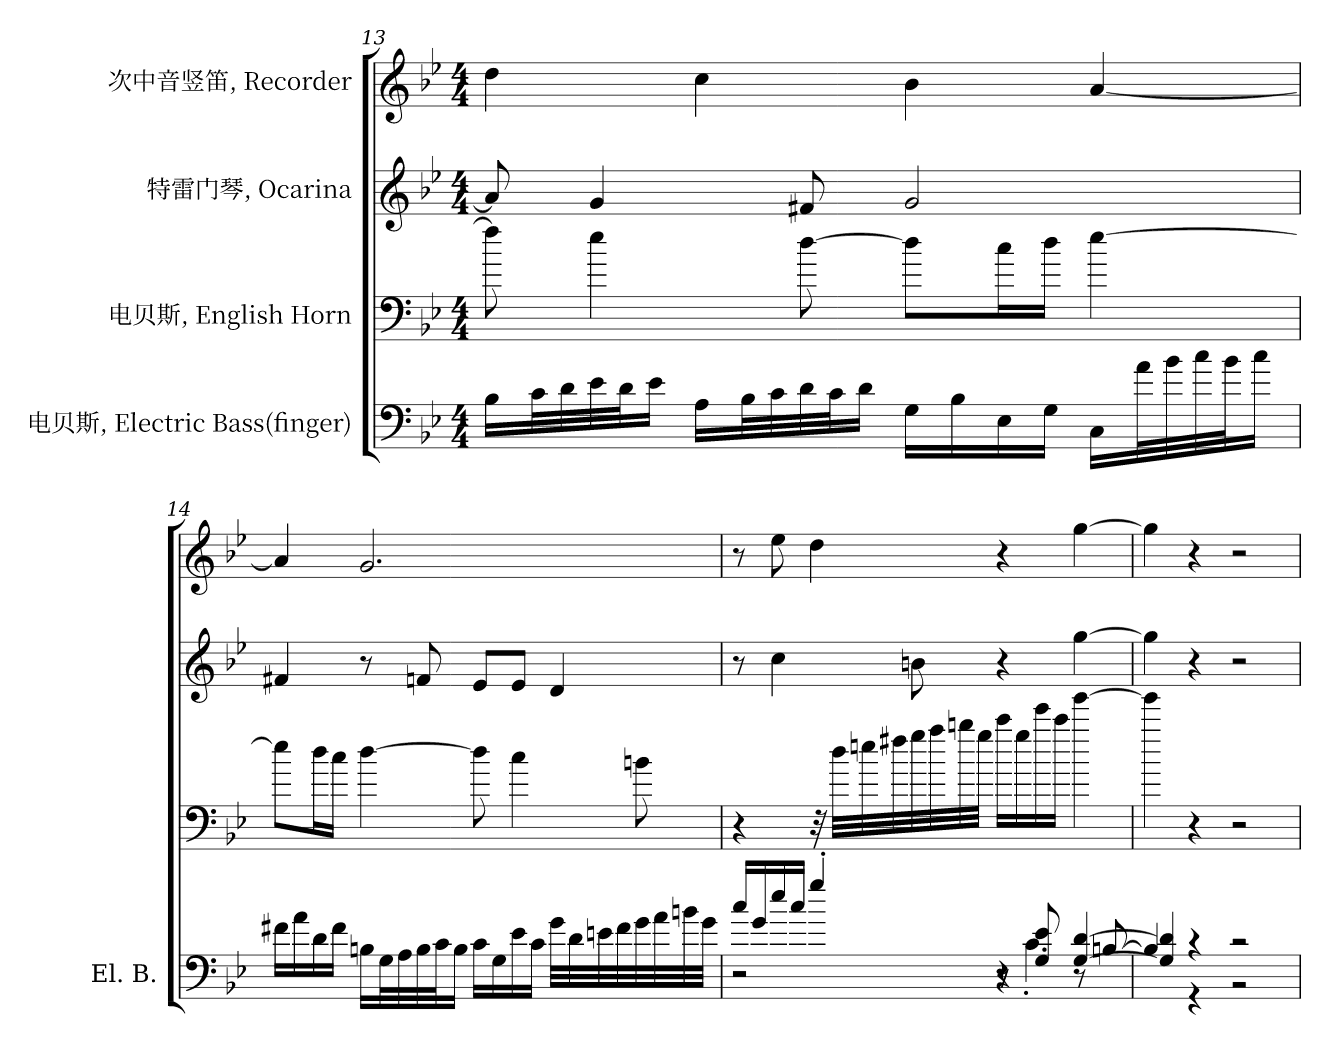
**kern	**kern	**kern	**kern
*part4	*part3	*part2	*part1
*staff4	*staff3	*staff2	*staff1
*I"电贝斯, Electric Bass(finger)	*I"电贝斯, English Horn	*I"特雷门琴, Ocarina	*I"次中音竖笛, Recorder
*I'El. B.	*	*	*
!!LO:PB:g=z
*clefF4	*clefF4	*clefG2	*clefG2
*ITrd7c12	*ITrd7c12	*	*
*k[b-e-]	*k[b-e-]	*k[b-e-]	*k[b-e-]
*M4/4	*M4/4	*M4/4	*M4/4
=13	=13	=13	=13
16BB-\LL	8f\]	8a/]	4dd\
32C\L	.	.	.
32D\	.	.	.
32E-\	4e-\	4g/	.
32D\J	.	.	.
16E-\JJ	.	.	.
16AA\LL	.	.	4cc\
32BB-\L	.	.	.
32C\	.	.	.
32D\	[8d\	8f#X/	.
32C\J	.	.	.
16D\JJ	.	.	.
16GG\LL	8d\L]	2g/	4b-\
16BB-\	.	.	.
16EE-\	16c\L	.	.
16GG\JJ	16d\JJ	.	.
16CC\LL	[4e-\	.	[4a/
32A\L	.	.	.
32B-\	.	.	.
32c\	.	.	.
32B-\J	.	.	.
16c\JJ	.	.	.
!!LO:LB:g=z
=14	=14	=14	=14
16F#X\LL	8e-\L]	4f#X/	4a/]
16A\	.	.	.
16D\	16d\L	.	.
16F#\JJ	16c\JJ	.	.
16BBn\LL	[4d\	8r	2.g/
32GG\L	.	.	.
32AA\	.	.	.
32BB\	.	8fn/	.
32C\J	.	.	.
16BB\JJ	.	.	.
16C\LL	8d\]	8e-/L	.
16GG\	.	.	.
16E-\	4c\	8e-/J	.
16C\JJ	.	.	.
32G\LLL	.	4d/	.
32D\	.	.	.
32En\	.	.	.
32F#\	.	.	.
32G\	8Bn\	.	.
32A\	.	.	.
32Bn\	.	.	.
32G\JJJ	.	.	.
!!LO:LB:g=z
=15	=15	=15	=15
*^	*	*	*
*	*^	*	*	*
16c/LL	2r	2r	4r	8r	8r
16G/	.	.	.	.	.
16e-/	.	.	.	4cc\	8ee-\
16c/JJ	.	.	.	.	.
4g'/	.	.	32r	.	4dd\
.	.	.	32d\LLL	.	.
.	.	.	32en\	.	.
.	.	.	32f#X\	.	.
.	.	.	32g\	8bn\	.
.	.	.	32a\	.	.
.	.	.	32bn\	.	.
.	.	.	32g\JJJ	.	.
8r	8r	4r	16cc\LL	4r	4r
.	.	.	16g\	.	.
8GG/ 8E-/	4.C'\	.	16ee-\	.	.
.	.	.	16cc\JJ	.	.
*	*	*	*	*	*MM37
8r	.	[4GG/ [4D/	[4gg\	[4gg\	[4gg\
[8BBn/	.	.	.	.	.
*v	*v	*v	*	*	*
=16	=16	=16	=16
*	*	*	*MM56
*^	*	*	*
4BB/]	4GG/] 4D/]	4gg\]	4gg\]	4gg\]
4r	4r	4r	4r	4r
2r	2r	2r	2r	2r
*v	*v	*	*	*
=	=	=	=
*-	*-	*-	*-
